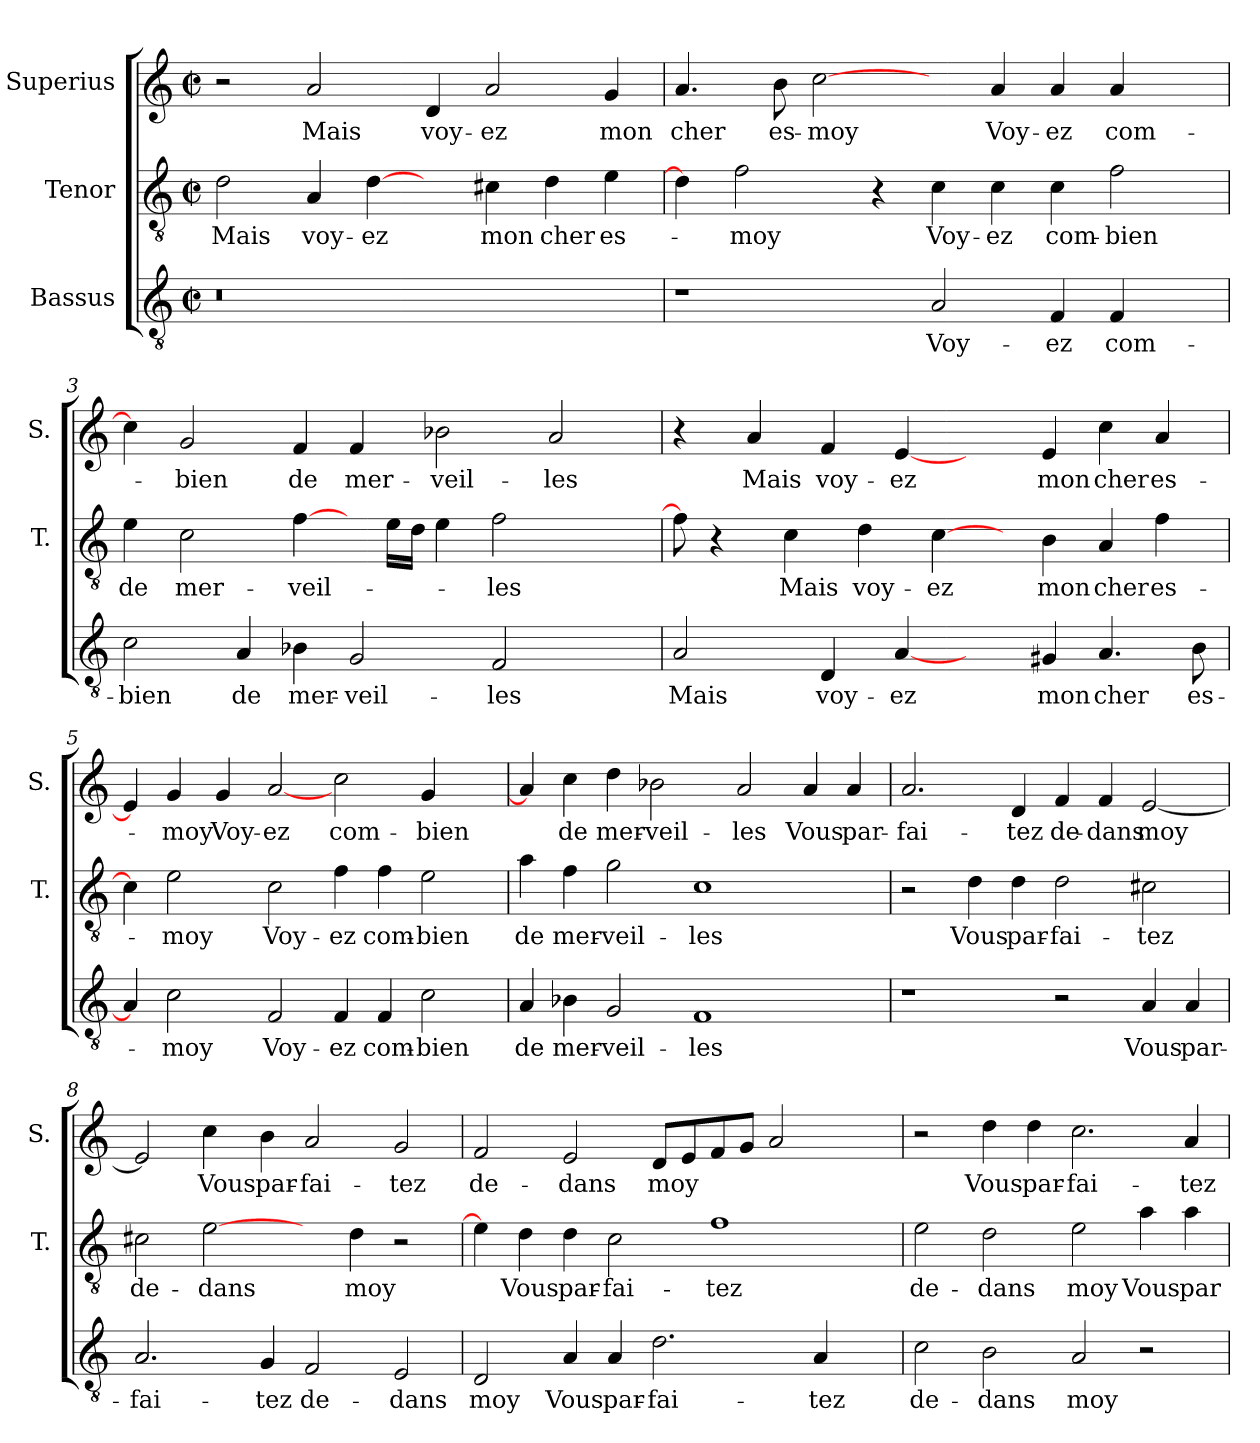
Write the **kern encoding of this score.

**kern	**text	**kern	**text	**kern	**text
*part3	*part3	*part2	*part2	*part1	*part1
*staff3	*staff3	*staff2	*staff2	*staff1	*staff1
*I"Bassus	*	*I"Tenor	*	*I"Superius	*
*	*	*I'T.	*	*I'S.	*
*clefGv2	*	*clefGv2	*	*clefG2	*
*	*	*ITrd7c12	*	*	*
*k[]	*	*k[]	*	*k[]	*
*C:	*	*C:	*	*C:	*
*M2/2	*	*M2/2	*	*M2/2	*
*met(c|)	*	*met(c|)	*	*met(c|)	*
=1	=1	=1	=1	=1	=1
!LO:N:vis=0	!	!	!	!	!
1r	.	2D\	Mais	2r	.
.	.	4AA/	voy-	2a/	Mais
.	.	[4D\	-ez	.	.
1ryy	.	4ryy	.	4d/	voy-
.	.	4C#X\	mon	2a/	-ez
.	.	4D\	cher	.	.
.	.	4E\	es-	4g/	mon
=2	=2	=2	=2	=2	=2
1r	.	4D\]	.	4.a/	cher
.	.	2F\	-moy	.	.
.	.	.	.	8b\	es-
.	.	.	.	[2cc\	-moy
.	.	4r	.	.	.
2A/	Voy-	4C\	Voy-	4ryy	.
.	.	4C\	-ez	4a/	Voy-
4F/	-ez	4C\	com-	4a/	-ez
4F/	com-	2F\	-bien	4a/	com-
4ryy	.	.	.	4ryy	.
=3	=3	=3	=3	=3	=3
2c\	-bien	4E\	de	4cc\]	.
.	.	2C\	mer-	2g/	-bien
4A/	de	.	.	.	.
4B-X\	mer-	[4F\	-veil-	4f/	de
2G/	-veil-	8ryy	.	4f/	mer-
.	.	16E\LL	.	.	.
.	.	16D\JJ	.	.	.
.	.	4E\	.	2b-X\	-veil-
2F/	-les	2F\	-les	.	.
.	.	.	.	2a/	-les
4ryy	.	4ryy	.	.	.
!!LO:LB:g=z
=4	=4	=4	=4	=4	=4
2A/	Mais	8F\]	.	4r	.
.	.	4r	.	.	.
.	.	.	.	4a/	Mais
.	.	4C\	Mais	.	.
4D/	voy-	.	.	4f/	voy-
.	.	4D\	voy-	.	.
[4A/	-ez	.	.	[4e/	-ez
.	.	[4C\	-ez	.	.
4ryy	.	.	.	4ryy	.
.	.	8ryy	.	.	.
4G#X/	mon	4BB\	mon	4e/	mon
4.A/	cher	4AA/	cher	4cc\	cher
.	.	4F\	es-	4a/	es-
8B\	es-	.	.	.	.
=5	=5	=5	=5	=5	=5
4A/]	.	4C\]	.	4e/]	.
2c\	-moy	2E\	-moy	4g/	-moy
.	.	.	.	4g/	Voy-
2F/	Voy-	2C\	Voy-	[2a/	-ez
4F/	-ez	4F\	-ez	2cc\	com-
4F/	com-	4F\	com-	.	.
2c\	-bien	2E\	-bien	4g/	-bien
.	.	.	.	4ryy	.
=6	=6	=6	=6	=6	=6
4A/	de	4A\	de	4a/]	.
4B-X\	mer-	4F\	mer-	4cc\	de
2G/	-veil-	2G\	-veil-	4dd\	mer-
.	.	.	.	2b-X\	-veil-
1F/	-les	1C\	-les	.	.
.	.	.	.	2a/	-les
.	.	.	.	4a/	Vous
4ryy	.	4ryy	.	4a/	par-
=7	=7	=7	=7	=7	=7
1r	.	2r	.	2.a/	-fai-
.	.	4D\	Vous	.	.
.	.	4D\	par-	4d/	-tez
2r	.	2D\	-fai-	4f/	de-
.	.	.	.	4f/	-dans
4A/	Vous	2C#X\	-tez	[2e/	moy
4A/	par-	.	.	.	.
!!LO:LB:g=z
=8	=8	=8	=8	=8	=8
2.A/	-fai-	2C#X\	de-	2e/]	.
.	.	[2E\	-dans	4cc\	Vous
4G/	-tez	.	.	4b\	par-
2F/	de-	4ryy	.	2a/	-fai-
.	.	4D\	moy	.	.
2E/	-dans	2r	.	2g/	-tez
=9	=9	=9	=9	=9	=9
2D/	moy	4E\]	.	2f/	de-
.	.	4D\	Vous	.	.
4A/	Vous	4D\	par-	2e/	-dans
4A/	par-	2C\	-fai-	.	.
2.d\	-fai-	.	.	8d/L	moy
.	.	.	.	8e/	.
.	.	1F\	-tez	8f/	.
.	.	.	.	8g/J	.
.	.	.	.	2a/	.
4A/	-tez	.	.	.	.
4ryy	.	.	.	4ryy	.
=10	=10	=10	=10	=10	=10
2c\	de-	2E\	de-	2r	.
2B\	-dans	2D\	-dans	4dd\	Vous
.	.	.	.	4dd\	par-
2A/	moy	2E\	moy	2.cc\	-fai-
2r	.	4A\	Vous	.	.
.	.	4A\	par-	4a/	-tez
=	=	=	=	=	=
*-	*-	*-	*-	*-	*-
